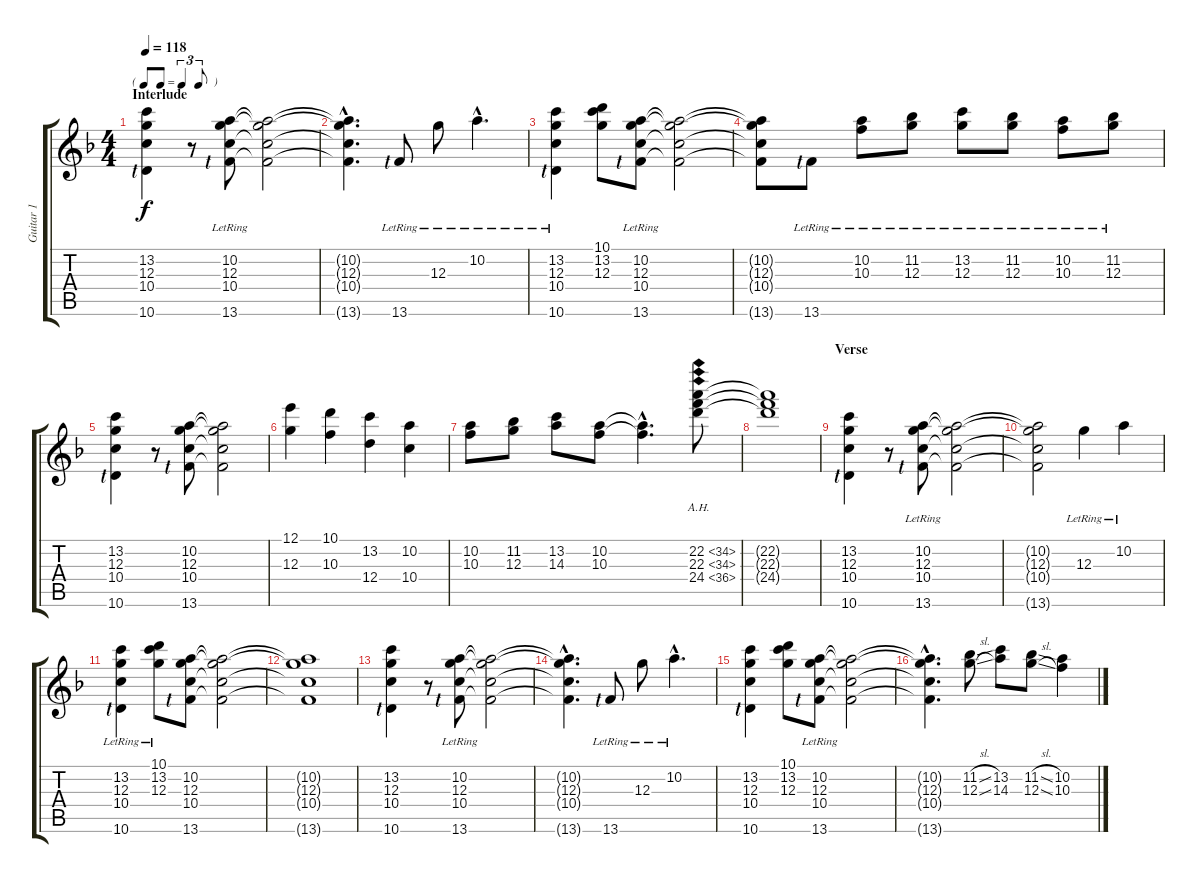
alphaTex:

\track ("Guitar 1" "Guitar 1") {instrument electricguitarjazz}
\staff {score tabs}
\tuning (E4 B3 G3 D3 A2 E2) {hide}
\ts (4 4)
\tf triplet8th
\section ("" "Interlude")
\tempo 118
\clef g2
\ks f
(13.2 12.3 10.4 10.6{lf 1}).4{dy f} r.8 (10.2{lr} 12.3{lr} 10.4{lr} 13.6{lr lf 1}).8 (10.2{t} 12.3{t} 10.4{t} 13.6{t}).2 |
(10.2{hac t} 12.3{hac t} 10.4{hac t} 13.6{hac t}).4{d} 13.6{lr lf 1}.8 12.3{lr}.8 10.2{hac lr}.4{d} |
(13.2{lr} 12.3{lr} 10.4{lr} 10.6{lr lf 1}).4 (10.1 13.2 12.3).8 (10.2{lr} 12.3{lr} 10.4{lr} 13.6{lr lf 1}).8 (10.2{t} 12.3{t} 10.4{t} 13.6{t}).2 |
(10.2{t} 12.3{t} 10.4{t} 13.6{t}).8 13.6{lr lf 1}.8 (10.2{lr} 10.3{lr}).8 (11.2{lr} 12.3{lr}).8 (13.2{lr} 12.3{lr}).8 (11.2{lr} 12.3{lr}).8 (10.2{lr} 10.3{lr}).8 (11.2{lr} 12.3{lr}).8 |
(13.2 12.3 10.4 10.6{lf 1}).4 r.8 (10.2 12.3 10.4 13.6{lf 1}).8 (10.2{t} 12.3{t} 10.4{t} 13.6{t}).2 |
(12.1 12.3).4 (10.1 10.3).4 (13.2 12.4).4 (10.2 10.4).4 |
(10.2 10.3).8 (11.2 12.3).8 (13.2 14.3).8 (10.2 10.3).8 (10.2{hac t} 10.3{hac t}).4{d} (22.2{ah 12} 22.3{ah 12} 24.4{ah 12}).8 |
(22.2{t} 22.3{t} 24.4{t}).1 |
\section ("" "Verse")
(13.2 12.3 10.4 10.6{lf 1}).4 r.8 (10.2{lr} 12.3{lr} 10.4{lr} 13.6{lr lf 1}).8 (10.2{t} 12.3{t} 10.4{t} 13.6{t}).2 |
(10.2{t} 12.3{t} 10.4{t} 13.6{t}).2 12.3{lr}.4 10.2{lr}.4 |
(13.2{lr} 12.3{lr} 10.4{lr} 10.6{lr lf 1}).4 (10.1{lr} 13.2{lr} 12.3{lr}).8 (10.2 12.3 10.4 13.6{lf 1}).8 (10.2{t} 12.3{t} 10.4{t} 13.6{t}).2 |
(10.2{t} 12.3{t} 10.4{t} 13.6{t}).1 |
(13.2 12.3 10.4 10.6{lf 1}).4 r.8 (10.2{lr} 12.3{lr} 10.4{lr} 13.6{lr lf 1}).8 (10.2{t} 12.3{t} 10.4{t} 13.6{t}).2 |
(10.2{hac t} 12.3{hac t} 10.4{hac t} 13.6{hac t}).4{d} 13.6{lr lf 1}.8 12.3{lr}.8 10.2{hac lr}.4{d} |
(13.2 12.3 10.4 10.6{lf 1}).4 (10.1 13.2 12.3).8 (10.2{lr} 12.3{lr} 10.4{lr} 13.6{lr lf 1}).8 (10.2{t} 12.3{t} 10.4{t} 13.6{t}).2 |
(10.2{hac t} 12.3{hac t} 10.4{hac t} 13.6{hac t}).4{d} (11.2{sl} 12.3{sl}).8 (13.2 14.3).8 (11.2{sl} 12.3{sl}).8 (10.2 10.3).4
